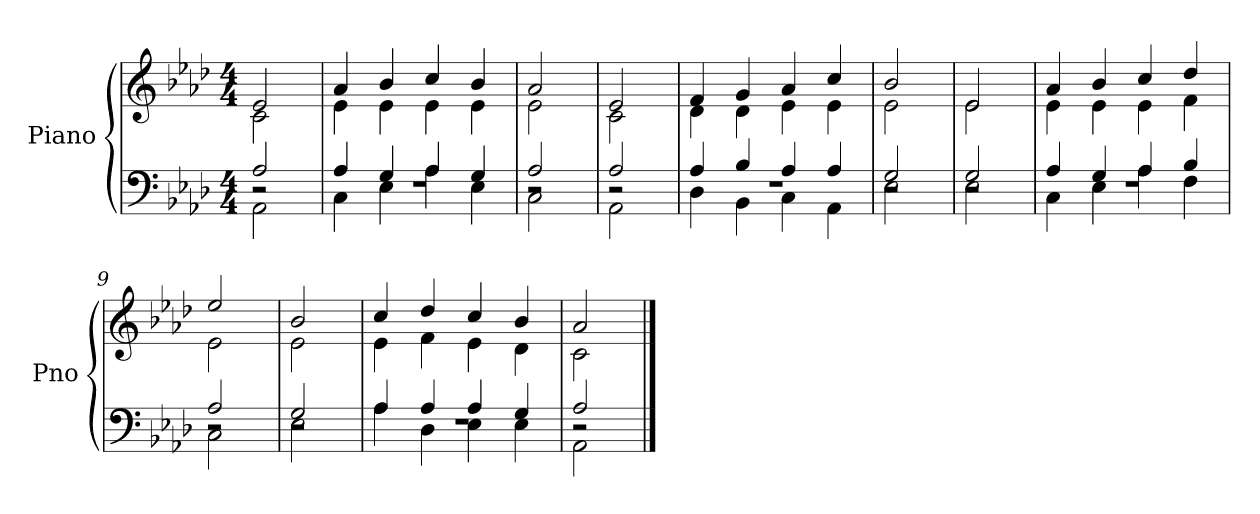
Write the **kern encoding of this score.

**kern	**kern
*part1	*part1
*staff2	*staff1
*I"Piano	*
*I'Pno	*
*clefF4	*clefG2
*k[b-e-a-d-]	*k[b-e-a-d-]
*A-:	*A-:
*M4/4	*M4/4
=1	=1
*^	*^
*	*^	*	*
2r	2A-/	2AA-\	2e-/	2c\
=2	=2	=2	=2	=2
1r	4A-/	4C\	4a-/	4e-\
.	4G/	4E-\	4b-/	4e-\
.	4A-/	4A-\	4cc/	4e-\
.	4G/	4E-\	4b-/	4e-\
=3	=3	=3	=3	=3
2r	2A-/	2C\	2a-/	2e-\
=4	=4	=4	=4	=4
2r	2A-/	2AA-\	2e-/	2c\
=5	=5	=5	=5	=5
1r	4A-/	4D-\	4f/	4d-\
.	4B-/	4BB-\	4g/	4d-\
.	4A-/	4C\	4a-/	4e-\
.	4A-/	4AA-\	4cc/	4e-\
=6	=6	=6	=6	=6
2r	2G/	2E-\	2b-/	2e-\
=7	=7	=7	=7	=7
2r	2G/	2E-\	2e-/	2e-\
=8	=8	=8	=8	=8
1r	4A-/	4C\	4a-/	4e-\
.	4G/	4E-\	4b-/	4e-\
.	4A-/	4A-\	4cc/	4e-\
.	4B-/	4F\	4dd-/	4f\
=9	=9	=9	=9	=9
2r	2A-/	2C\	2ee-/	2e-\
=10	=10	=10	=10	=10
2r	2G/	2E-\	2b-/	2e-\
!!LO:LB:g=z	!!
=11	=11	=11	=11	=11
1r	4A-/	4A-\	4cc/	4e-\
.	4A-/	4D-\	4dd-/	4f\
.	4A-/	4E-\	4cc/	4e-\
.	4G/	4E-\	4b-/	4d-\
=12	=12	=12	=12	=12
2r	2A-/	2AA-\	2a-/	2c\
*v	*v	*v	*	*
*	*v	*v
==	==
*-	*-
